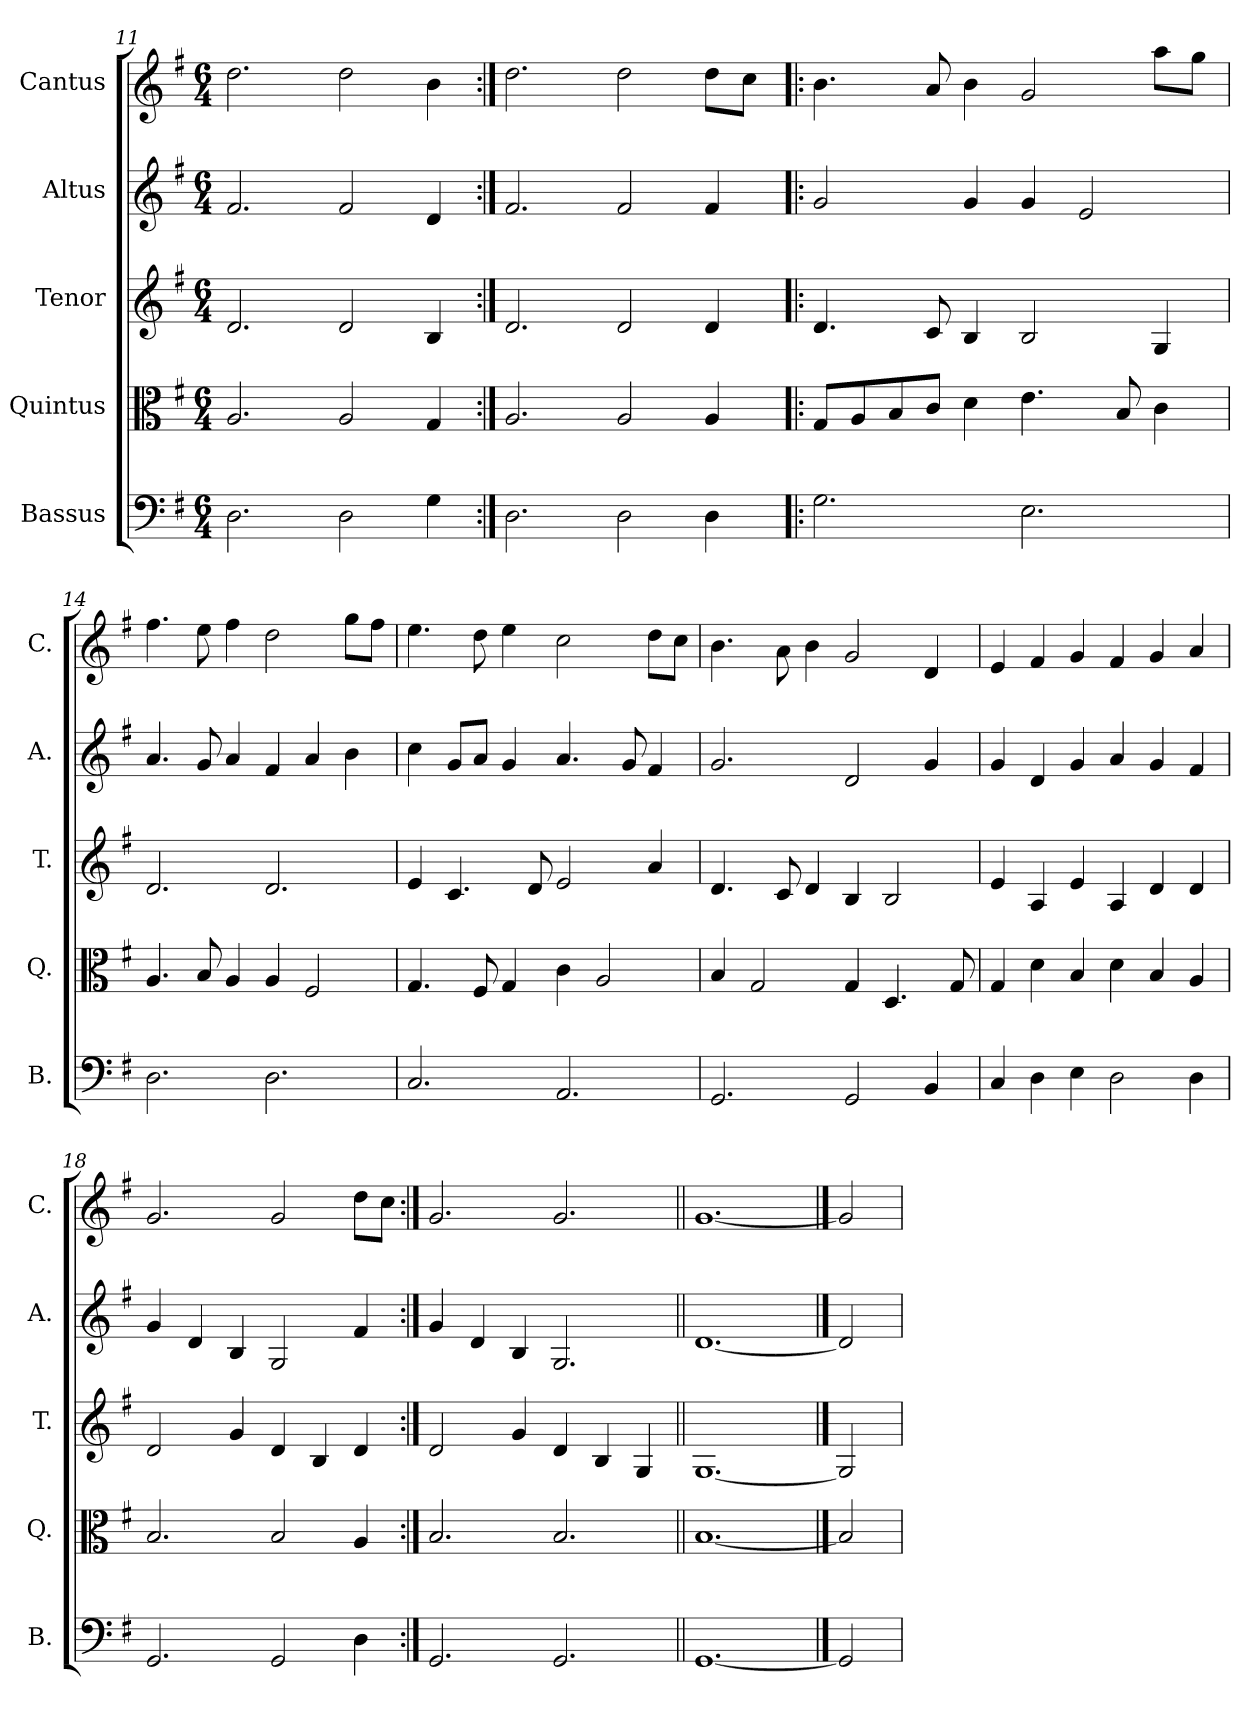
**kern	**kern	**kern	**kern	**kern
*part5	*part4	*part3	*part2	*part1
*staff5	*staff4	*staff3	*staff2	*staff1
*I"Bassus	*I"Quintus	*I"Tenor	*I"Altus	*I"Cantus
*I'B.	*I'Q.	*I'T.	*I'A.	*I'C.
*clefF4	*clefC3	*clefG2	*clefG2	*clefG2
*k[f#]	*k[f#]	*k[f#]	*k[f#]	*k[f#]
*G:	*G:	*G:	*G:	*G:
*M6/4	*M6/4	*M6/4	*M6/4	*M6/4
=11	=11	=11	=11	=11
2.D\	2.A/	2.d/	2.f#/	2.dd\
2D\	2A/	2d/	2f#/	2dd\
4G\	4G/	4B/	4d/	4b\
=12:|!	=12:|!	=12:|!	=12:|!	=12:|!
2.D\	2.A/	2.d/	2.f#/	2.dd\
2D\	2A/	2d/	2f#/	2dd\
4D\	4A/	4d/	4f#/	8dd\L
.	.	.	.	8cc\J
=13!|:	=13!|:	=13!|:	=13!|:	=13!|:
2.G\	8G/L	4.d/	2g/	4.b\
.	8A/	.	.	.
.	8B/	.	.	.
.	8c/J	8c/	.	8a/
.	4d\	4B/	4g/	4b\
2.E\	4.e\	2B/	4g/	2g/
.	.	.	2e/	.
.	8B/	.	.	.
.	4c\	4G/	.	8aa\L
.	.	.	.	8gg\J
!!LO:LB:g=z
=14	=14	=14	=14	=14
2.D\	4.A/	2.d/	4.a/	4.ff#\
.	8B/	.	8g/	8ee\
.	4A/	.	4a/	4ff#\
2.D\	4A/	2.d/	4f#/	2dd\
.	2F#/	.	4a/	.
.	.	.	4b\	8gg\L
.	.	.	.	8ff#\J
=15	=15	=15	=15	=15
2.C/	4.G/	4e/	4cc\	4.ee\
.	.	4.c/	8g/L	.
.	8F#/	.	8a/J	8dd\
.	4G/	.	4g/	4ee\
.	.	8d/	.	.
2.AA/	4c\	2e/	4.a/	2cc\
.	2A/	.	.	.
.	.	.	8g/	.
.	.	4a/	4f#/	8dd\L
.	.	.	.	8cc\J
=16	=16	=16	=16	=16
2.GG/	4B/	4.d/	2.g/	4.b\
.	2G/	.	.	.
.	.	8c/	.	8a\
.	.	4d/	.	4b\
2GG/	4G/	4B/	2d/	2g/
.	4.D/	2B/	.	.
4BB/	.	.	4g/	4d/
.	8G/	.	.	.
=17	=17	=17	=17	=17
4C/	4G/	4e/	4g/	4e/
4D\	4d\	4A/	4d/	4f#/
4E\	4B/	4e/	4g/	4g/
2D\	4d\	4A/	4a/	4f#/
.	4B/	4d/	4g/	4g/
4D\	4A/	4d/	4f#/	4a/
=18	=18	=18	=18	=18
2.GG/	2.B/	2d/	4g/	2.g/
.	.	.	4d/	.
.	.	4g/	4B/	.
2GG/	2B/	4d/	2G/	2g/
.	.	4B/	.	.
4D\	4A/	4d/	4f#/	8dd\L
.	.	.	.	8cc\J
=19:|!	=19:|!	=19:|!	=19:|!	=19:|!
2.GG/	2.B/	2d/	4g/	2.g/
.	.	.	4d/	.
.	.	4g/	4B/	.
2.GG/	2.B/	4d/	2.G/	2.g/
.	.	4B/	.	.
.	.	4G/	.	.
=20||	=20||	=20||	=20||	=20||
[1.GG/	[1.B/	[1.G/	[1.d/	[1.g/
==21	==21	==21	==21	==21
2GG/]	2B/]	2G/]	2d/]	2g/]
=	=	=	=	=
*-	*-	*-	*-	*-
